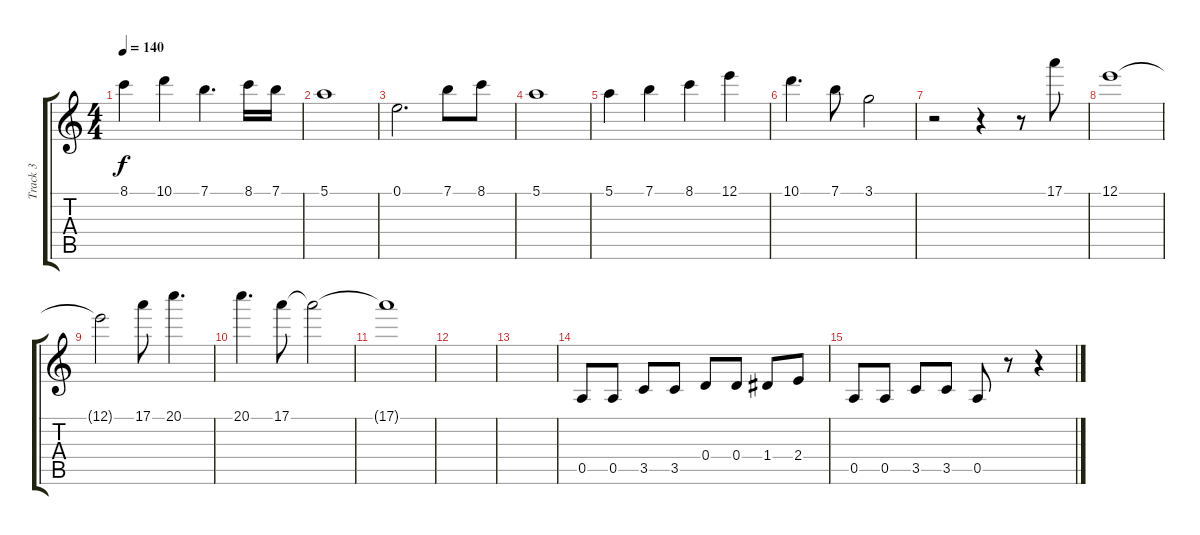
\track ("Track 3" "Track 3") {instrument synthbrass1}
\staff {score tabs}
\tuning (E5 B4 G4 D4 A3 E3) {hide}
\ts (4 4)
\tempo 140
\clef g2
\ks c
8.1.4{dy f} 10.1.4 7.1.4{d} 8.1.16 7.1.16 |
5.1.1 |
0.1.2{d} 7.1.8 8.1.8 |
5.1.1 |
5.1.4 7.1.4 8.1.4 12.1.4 |
10.1.4{d} 7.1.8 3.1.2 |
r.2 r.4 r.8 17.1.8 |
12.1.1 |
12.1{t}.2 17.1.8 20.1.4{d} |
20.1.4{d} 17.1.8 17.1{t}.2 |
17.1{t}.1 |
|
|
0.5.8 0.5.8 3.5.8 3.5.8 0.4.8 0.4.8 1.4.8 2.4.8 |
0.5.8 0.5.8 3.5.8 3.5.8 0.5.8 r.8 r.4
